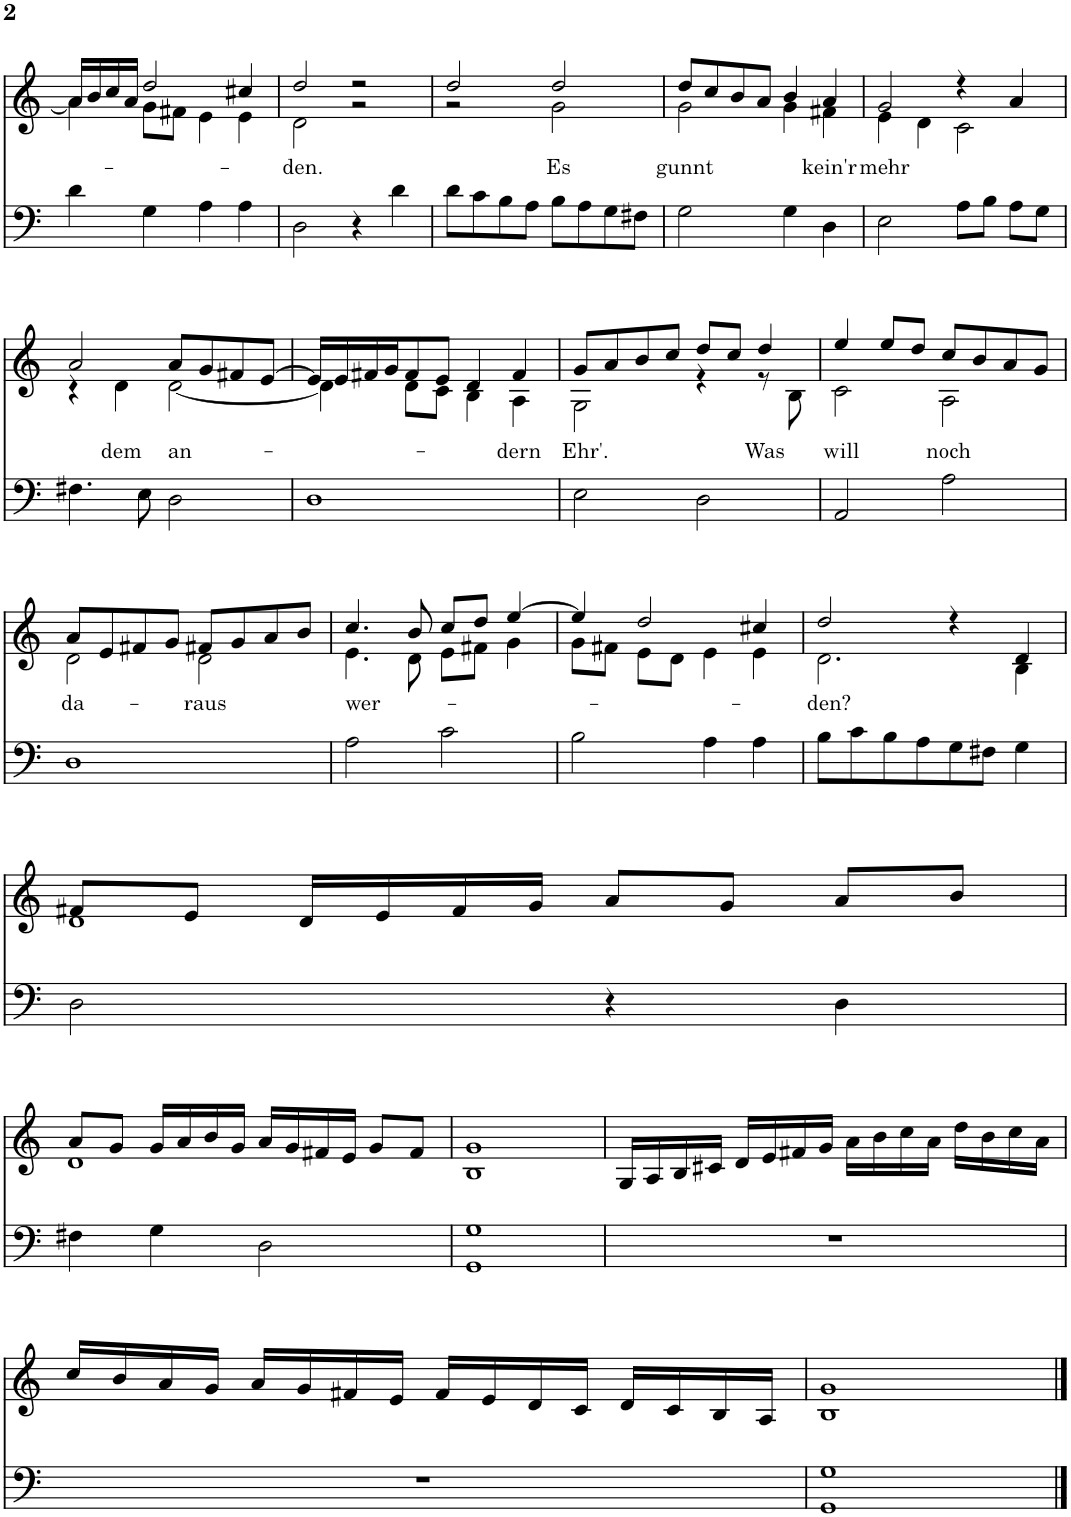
**kern	**kern	**text
*part1	*part1	*part1
*staff2	*staff1	*staff1
*I"Laute	*	*
!!LO:PB:g=z
*clefF4	*clefG2	*
*k[]	*k[]	*
*M2/2	*M2/2	*
*met(c|)	*met(c|)	*
=21	=21	=21
*	*^	*
4d\	16a/LL	4a\]	.
.	16b/	.	.
.	16cc/	.	.
.	16a/JJ	.	.
4G\	2dd/	8g\L	.
.	.	8f#X\J	.
4A\	.	4e\	.
4A\	4cc#X/	4e\	.
=22	=22	=22	=22
!	!	!	!LO:LY:b
2D\	2dd/	2d\	-den.
4r	2r	2r	.
4d\	.	.	.
=23	=23	=23	=23
8d\L	2dd/	2r	.
8c\	.	.	.
8B\	.	.	.
8A\J	.	.	.
!	!	!	!LO:LY:b
8B\L	2dd/	2g\	Es
8A\	.	.	.
8G\	.	.	.
8F#X\J	.	.	.
=24	=24	=24	=24
!	!	!	!LO:LY:b
2G\	8dd/L	2g\	gunnt
.	8cc/	.	.
.	8b/	.	.
.	8a/J	.	.
4G\	4b/	4g\	.
!	!	!	!LO:LY:b
4D\	4a/	4f#X\	kein'r
=25	=25	=25	=25
!	!	!	!LO:LY:b
2E\	2g/	4e\	mehr
.	.	4d\	.
8A\L	4r	2c\	.
8B\J	.	.	.
8A\L	4a/	.	.
8G\J	.	.	.
!!LO:LB:g=z	!!
=26	=26	=26	=26
4.F#X\	2a/	4r	.
!	!	!	!LO:LY:b
.	.	4d\	dem
8E\	.	.	.
!	!	!	!LO:LY:b
2D\	8a/L	[2d\	an-
.	8g/	.	.
.	8f#X/	.	.
.	[8e/J	.	.
=27	=27	=27	=27
1D	16e/LL]	4d\]	.
.	16e/	.	.
.	16f#X/	.	.
.	16g/J	.	.
.	8f#/	8d\L	.
.	8e/J	8c\J	.
.	4d/	4B\	.
!	!	!	!LO:LY:b
.	4f#/	4A\	-dern
=28	=28	=28	=28
!	!	!	!LO:LY:b
2E\	8g/L	2G\	Ehr'.
.	8a/	.	.
.	8b/	.	.
.	8cc/J	.	.
2D\	8dd/L	4r	.
.	8cc/J	.	.
!	!	!	!LO:LY:b
.	4dd/	8r	Was
.	.	8B\	.
=29	=29	=29	=29
!	!	!	!LO:LY:b
2AA/	4ee/	2c\	will
.	8ee/L	.	.
.	8dd/J	.	.
!	!	!	!LO:LY:b
2A\	8cc/L	2A\	noch
.	8b/	.	.
.	8a/	.	.
.	8g/J	.	.
!!LO:LB:g=z	!!
=30	=30	=30	=30
!	!	!	!LO:LY:b
1D	8a/L	2d\	da-
.	8e/	.	.
.	8f#X/	.	.
.	8g/J	.	.
!	!	!	!LO:LY:b
.	8f#X/L	2d\	-raus
.	8g/	.	.
.	8a/	.	.
.	8b/J	.	.
=31	=31	=31	=31
!	!	!	!LO:LY:b
2A\	4.cc/	4.e\	wer-
.	8b/	8d\	.
2c\	8cc/L	8e\L	.
.	8dd/J	8f#X\J	.
.	[4ee/	4g\	.
=32	=32	=32	=32
2B\	4ee/]	8g\L	.
.	.	8f#X\J	.
.	2dd/	8e\L	.
.	.	8d\J	.
4A\	.	4e\	.
4A\	4cc#X/	4e\	.
=33	=33	=33	=33
!	!	!	!LO:LY:b
8B\L	2dd/	2.d\	-den?
8c\	.	.	.
8B\	.	.	.
8A\	.	.	.
8G\	4r	.	.
8F#X\J	.	.	.
4G\	4d/	4B\	.
!!LO:LB:g=z	!!
=34	=34	=34	=34
2D\	8f#X/L	1d	.
.	8e/J	.	.
.	16d/LL	.	.
.	16e/	.	.
.	16f#/	.	.
.	16g/JJ	.	.
4r	8a/L	.	.
.	8g/J	.	.
4D\	8a/L	.	.
.	8b/J	.	.
!!LO:LB:g=z	!!
=35	=35	=35	=35
4F#X\	8a/L	1d	.
.	8g/J	.	.
4G\	16g/LL	.	.
.	16a/	.	.
.	16b/	.	.
.	16g/JJ	.	.
2D\	16a/LL	.	.
.	16g/	.	.
.	16f#X/	.	.
.	16e/JJ	.	.
.	8g/L	.	.
.	8f#/J	.	.
*	*v	*v	*
=36	=36	=36
1GG 1G	1B 1g	.
=37	=37	=37
1r	16G/LL	.
.	16A/	.
.	16B/	.
.	16c#X/JJ	.
.	16d/LL	.
.	16e/	.
.	16f#X/	.
.	16g/JJ	.
.	16a\LL	.
.	16b\	.
.	16cc\	.
.	16a\JJ	.
.	16dd\LL	.
.	16b\	.
.	16cc\	.
.	16a\JJ	.
!!LO:LB:g=z
=38	=38	=38
1r	16cc/LL	.
.	16b/	.
.	16a/	.
.	16g/JJ	.
.	16a/LL	.
.	16g/	.
.	16f#X/	.
.	16e/JJ	.
.	16f#/LL	.
.	16e/	.
.	16d/	.
.	16c/JJ	.
.	16d/LL	.
.	16c/	.
.	16B/	.
.	16A/JJ	.
=39	=39	=39
1GG 1G	1B 1g	.
==	==	==
*-	*-	*-
